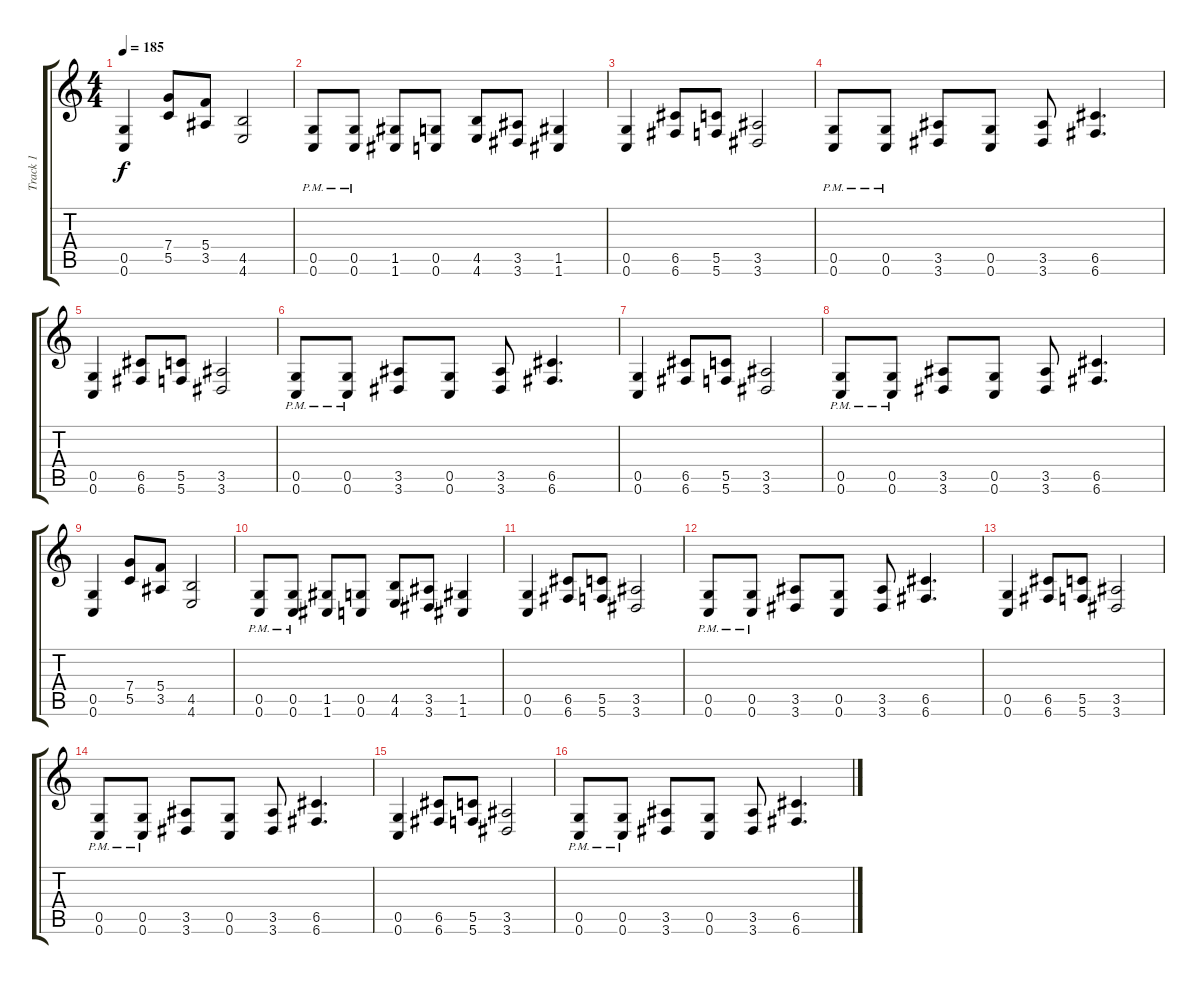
\track ("Track 1" "Track 1") {instrument distortionguitar}
\staff {score tabs}
\tuning (D4 A3 F3 C3 G2 C2) {hide}
\ts (4 4)
\tempo 185
\clef g2
\ks c
(0.5 0.6).4{dy f} (7.4 5.5).8 (5.4 3.5).8 (4.5 4.6).2 |
(0.5{pm} 0.6{pm}).8 (0.5{pm} 0.6{pm}).8 (1.5 1.6).8 (0.5 0.6).8 (4.5 4.6).8 (3.5 3.6).8 (1.5 1.6).4 |
(0.5 0.6).4 (6.5 6.6).8 (5.5 5.6).8 (3.5 3.6).2 |
(0.5{pm} 0.6{pm}).8 (0.5{pm} 0.6{pm}).8 (3.5 3.6).8 (0.5 0.6).8 (3.5 3.6).8 (6.5 6.6).4{d} |
(0.5 0.6).4 (6.5 6.6).8 (5.5 5.6).8 (3.5 3.6).2 |
(0.5{pm} 0.6{pm}).8 (0.5{pm} 0.6{pm}).8 (3.5 3.6).8 (0.5 0.6).8 (3.5 3.6).8 (6.5 6.6).4{d} |
(0.5 0.6).4 (6.5 6.6).8 (5.5 5.6).8 (3.5 3.6).2 |
(0.5{pm} 0.6{pm}).8 (0.5{pm} 0.6{pm}).8 (3.5 3.6).8 (0.5 0.6).8 (3.5 3.6).8 (6.5 6.6).4{d} |
(0.5 0.6).4 (7.4 5.5).8 (5.4 3.5).8 (4.5 4.6).2 |
(0.5{pm} 0.6{pm}).8 (0.5{pm} 0.6{pm}).8 (1.5 1.6).8 (0.5 0.6).8 (4.5 4.6).8 (3.5 3.6).8 (1.5 1.6).4 |
(0.5 0.6).4 (6.5 6.6).8 (5.5 5.6).8 (3.5 3.6).2 |
(0.5{pm} 0.6{pm}).8 (0.5{pm} 0.6{pm}).8 (3.5 3.6).8 (0.5 0.6).8 (3.5 3.6).8 (6.5 6.6).4{d} |
(0.5 0.6).4 (6.5 6.6).8 (5.5 5.6).8 (3.5 3.6).2 |
(0.5{pm} 0.6{pm}).8 (0.5{pm} 0.6{pm}).8 (3.5 3.6).8 (0.5 0.6).8 (3.5 3.6).8 (6.5 6.6).4{d} |
(0.5 0.6).4 (6.5 6.6).8 (5.5 5.6).8 (3.5 3.6).2 |
(0.5{pm} 0.6{pm}).8 (0.5{pm} 0.6{pm}).8 (3.5 3.6).8 (0.5 0.6).8 (3.5 3.6).8 (6.5 6.6).4{d}
